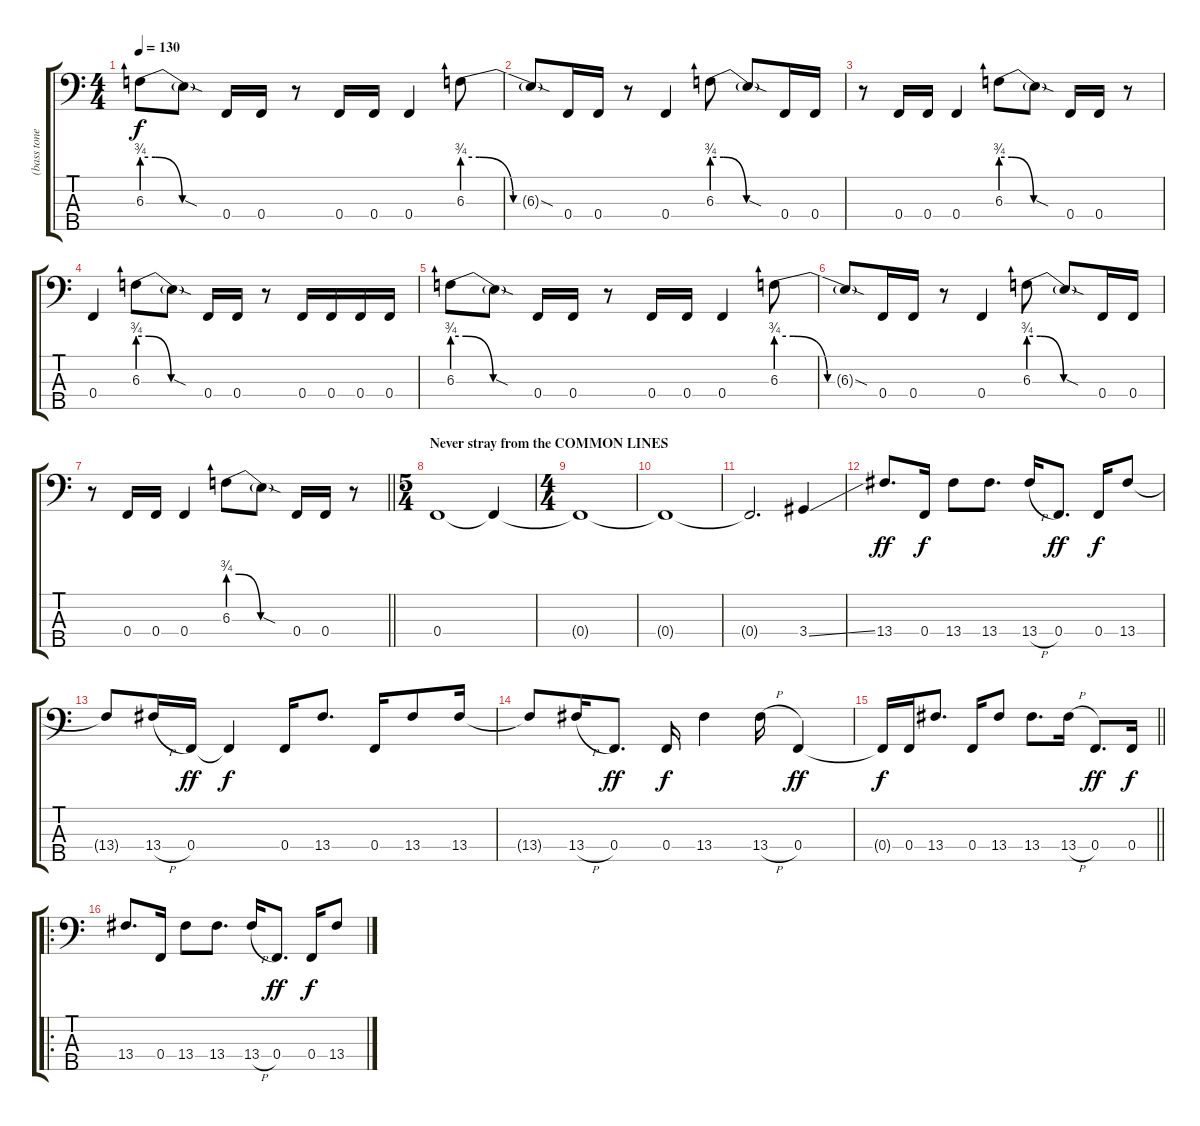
\track ("(bass tone)" "(bass tone") {instrument electricbasspick}
\staff {score tabs}
\tuning (Ab2 Eb2 Bb1 F1 C1) {hide}
\ts (4 4)
\tempo 130
\clef f4
\ks c
6.3{be (custom 0 3 10 3 30 0 60 0)}.8{dy f} 6.3{sod t}.8 0.4.16 0.4.16 r.8 0.4.16 0.4.16 0.4.4 6.3{be (custom 0 3 10 3 30 0 60 0)}.8 |
6.3{sod t}.8 0.4.16 0.4.16 r.8 0.4.4 6.3{be (custom 0 3 10 3 30 0 60 0)}.8 6.3{sod t}.8 0.4.16 0.4.16 |
r.8 0.4.16 0.4.16 0.4.4 6.3{be (custom 0 3 10 3 30 0 60 0)}.8 6.3{sod t}.8 0.4.16 0.4.16 r.8 |
0.4.4 6.3{be (custom 0 3 10 3 30 0 60 0)}.8 6.3{sod t}.8 0.4.16 0.4.16 r.8 0.4.16 0.4.16 0.4.16 0.4.16 |
6.3{be (custom 0 3 10 3 30 0 60 0)}.8 6.3{sod t}.8 0.4.16 0.4.16 r.8 0.4.16 0.4.16 0.4.4 6.3{be (custom 0 3 10 3 30 0 60 0)}.8 |
6.3{sod t}.8 0.4.16 0.4.16 r.8 0.4.4 6.3{be (custom 0 3 10 3 30 0 60 0)}.8 6.3{sod t}.8 0.4.16 0.4.16 |
\barLineRight lightlight
r.8 0.4.16 0.4.16 0.4.4 6.3{be (custom 0 3 10 3 30 0 60 0)}.8 6.3{sod t}.8 0.4.16 0.4.16 r.8 |
\ts (5 4)
\section ("" "Never stray from the COMMON LINES")
0.4.1 0.4{t}.4 |
\ts (4 4)
0.4{t}.1 |
0.4{t}.1 |
0.4{t}.2{d} 3.4{ss}.4 |
13.4.8{d dy ff} 0.4.16{dy f} 13.4.8 13.4.8{d} 13.4{h}.16 0.4.8{d dy ff} 0.4.16{dy f} 13.4.8 |
13.4{t}.8 13.4{h}.16 0.4.16{dy ff} 0.4{t}.4{dy f} 0.4.16 13.4.8{d} 0.4.16 13.4.8 13.4.16 |
13.4{t}.8 13.4{h}.16 0.4.8{d dy ff} 0.4.16{dy f} 13.4.4 13.4{h}.16 0.4.4{dy ff} |
\barLineRight lightlight
0.4{t}.16{dy f} 0.4.16 13.4.8{d} 0.4.16 13.4.8 13.4.8{d} 13.4{h}.16 0.4.8{d dy ff} 0.4.16{dy f} |
\ro
13.4.8{d} 0.4.16 13.4.8 13.4.8{d} 13.4{h}.16 0.4.8{d dy ff} 0.4.16{dy f} 13.4.8
